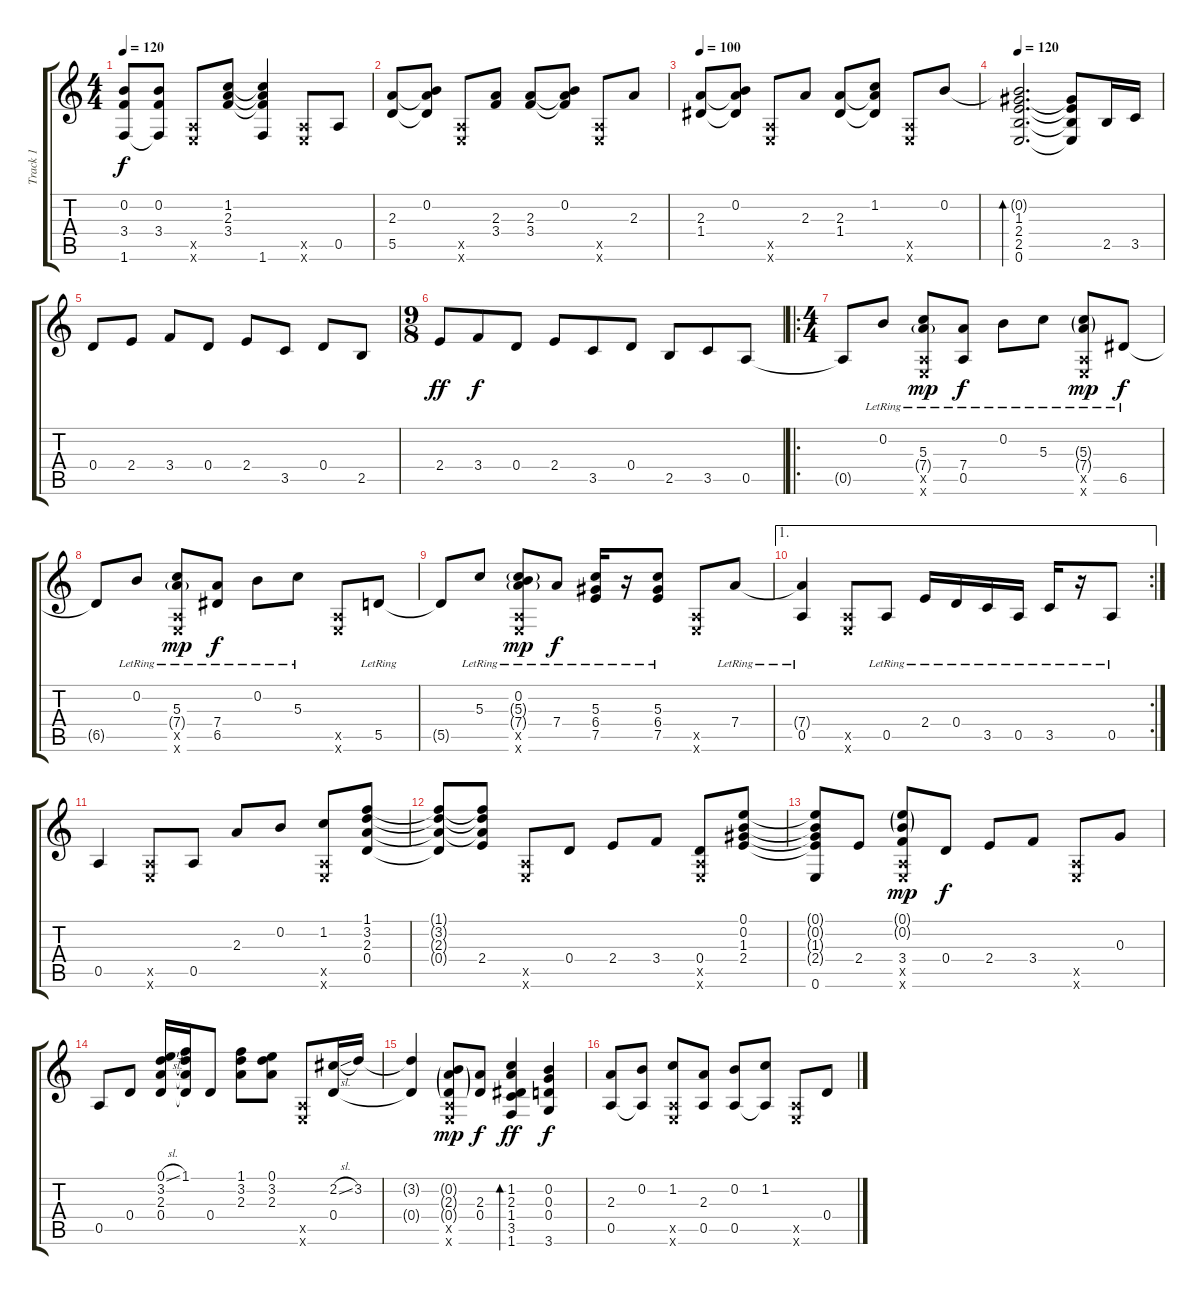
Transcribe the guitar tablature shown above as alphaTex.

\track ("Track 1" "Track 1") {instrument acousticguitarsteel}
\staff {score tabs}
\tuning (E4 B3 G3 D3 A2 E2) {hide}
\ts (4 4)
\tempo 120
\clef g2
\ks c
(0.2 3.4 1.6).8{dy f} (0.2 3.4 1.6{t}).8 (0.5{x} 0.6{x}).8 (1.2 2.3 3.4).8 (1.2{t} 2.3{t} 3.4{t} 1.6).4 (0.5{x} 0.6{x}).8 0.5.8 |
(2.3 5.5).8 (0.2 2.3{t} 5.5{t}).8 (0.5{x} 0.6{x}).8 (2.3 3.4).8 (2.3 3.4).8 (0.2 2.3{t} 3.4{t}).8 (0.5{x} 0.6{x}).8 2.3.8 |
\tempo 100
(2.3 1.4).8 (0.2 2.3{t} 1.4{t}).8 (0.5{x} 0.6{x}).8 2.3.8 (2.3 1.4).8 (1.2 2.3{t} 1.4{t}).8 (0.5{x} 0.6{x}).8 0.2.8 |
\tempo 120
(0.2{t} 1.3 2.4 2.5 0.6).2{d bd 480} (1.3{t} 2.4{t} 2.5{t} 0.6{t}).8 2.5.16 3.5.16 |
0.4.8 2.4.8 3.4.8 0.4.8 2.4.8 3.5.8 0.4.8 2.5.8 |
\ts (9 8)
2.4.8{dy ff} 3.4.8{dy f} 0.4.8 2.4.8 3.5.8 0.4.8 2.5.8 3.5.8 0.5.8 |
\ro
\ts (4 4)
0.5{t}.8 0.2{lr}.8 (5.3{lr} 7.4{g lr} 0.5{x} 0.6{x}).8{dy mp} (7.4{lr} 0.5{lr}).8{dy f} 0.2{lr}.8 5.3{lr}.8 (5.3{g lr} 7.4{g lr} 0.5{x} 0.6{x}).8{dy mp} 6.5{lr}.8{dy f} |
6.5{t}.8 0.2{lr}.8 (5.3{lr} 7.4{g lr} 0.5{x} 0.6{x}).8{dy mp} (7.4{lr} 6.5{lr}).8{dy f} 0.2{lr}.8 5.3{lr}.8 (0.5{x} 0.6{x}).8 5.5{lr}.8 |
5.5{t}.8 5.3{lr}.8 (0.2{lr} 5.3{g lr} 7.4{g lr} 0.5{x} 0.6{x}).8{dy mp} 7.4{lr}.8{dy f} (5.3{lr} 6.4{lr} 7.5{lr}).16 r.16 (5.3{lr} 6.4{lr} 7.5{lr}).8 (0.5{x} 0.6{x}).8 7.4{lr}.8 |
\ae 1
\rc 2
(7.4{t} 0.5{lr}).4 (0.5{x} 0.6{x}).8 0.5{lr}.8 2.4{lr}.16 0.4{lr}.16 3.5{lr}.16 0.5{lr}.16 3.5{lr}.16 r.16 0.5{lr}.8 |
0.5.4 (0.5{x} 0.6{x}).8 0.5.8 2.3.8 0.2.8 (1.2 0.5{x} 0.6{x}).8 (1.1 3.2 2.3 0.4).8 |
(1.1{t} 3.2{t} 2.3{t} 0.4{t}).8 (1.1{t} 3.2{t} 2.3{t} 2.4).8 (0.5{x} 0.6{x}).8 0.4.8 2.4.8 3.4.8 (0.4 0.5{x} 0.6{x}).8 (0.1 0.2 1.3 2.4).8 |
(0.1{t} 0.2{t} 1.3{t} 2.4{t} 0.6).8 2.4.8 (0.1{g} 0.2{g} 3.4 0.5{x} 0.6{x}).8{dy mp} 0.4.8{dy f} 2.4.8 3.4.8 (0.5{x} 0.6{x}).8 0.3.8 |
0.5.8 0.4.8 (0.1{sl} 3.2 2.3 0.4).16 (1.1 3.2{t} 2.3{t} 0.4{t}).16 0.4.8 (1.1 3.2 2.3).8 (0.1 3.2 2.3).8 (0.5{x} 0.6{x}).8 (2.2{sl} 0.4).16 3.2.16 |
(3.2{t} 0.4{t}).4 (0.2{g} 2.3{g} 0.4{g} 0.5{x} 0.6{x}).8{dy mp} (2.3 0.4).8{dy f} (1.2 2.3 1.4 3.5 1.6).4{bd 120 dy ff} (0.2 0.3 0.4 3.6).4{dy f} |
(2.3 0.5).8 (0.2 0.5{t}).8 (1.2 0.5{x} 0.6{x}).8 (2.3 0.5).8 (0.2 0.5).8 (1.2 0.5{t}).8 (0.5{x} 0.6{x}).8 0.4.8
